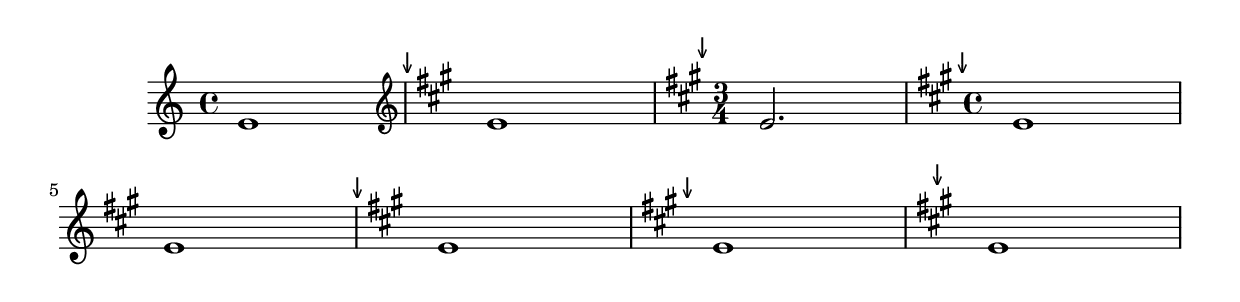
%% Do not edit this file; it is auto-generated from input/new
%% This file is in the public domain.
\version "2.13.1"

\header {
  texidoces = "
Si están especificadas, las marcas de texto se pueden alinear con
objetos de notación distintos a las líneas divisorias.  Entre estos
objetos se encuentran @code{ambitus}, @code{breathing-sign},
@code{clef}, @code{custos}, @code{staff-bar}, @code{left-edge},
@code{key-cancellation}, @code{key-signature} y @code{time-signature}.

En estos casos, las marcas de texto se centran horizontalmente sobre
el objeto, aunque esto se puede cambiar, como se muestra en la segunda
línea de este ejemplo (en una partitura con varios pentagramas, se
debe hacer este ajuste para todos los pentagramas).

"
  doctitlees = "Alinear marcas con varios objetos de notación"

%% Translation of GIT committish :0364058d18eb91836302a567c18289209d6e9706
  texidocde = "
Wenn angegeben, können Textzeichen auch an anderen Objekten als Taktstrichen
ausgerichtet werden.  Zu diesen Objekten gehören @code{ambitus},
@code{breathing-sign}, @code{clef}, @code{custos}, @code{staff-bar},
@code{left-edge}, @code{key-cancellation}, @code{key-signature} und
@code{time-signature}.

In diesem Fall werden die Zeichen horizontal über dem Objekt zentriert.
Diese Ausrichtung kann auch geändert werden, wie die zweite Zeile
des Beispiels zeigt.  In einer Partitur mit vielen Systemen sollte
diese Einstellung für alle Systeme gemacht werden.

"

  doctitlede = "Zeichen an verschiedenen Notationsobjekten ausrichten"

  lsrtags = "text"
  texidoc = "If specified, text marks may be aligned with notation
objects other than bar lines.  These objects include @code{ambitus},
@code{breathing-sign}, @code{clef}, @code{custos}, @code{staff-bar},
@code{left-edge}, @code{key-cancellation}, @code{key-signature}, and
@code{time-signature}.

In such cases, text marks will be horizontally centered above the
object.  However this can be changed, as demonstrated on the second
line of this example (in a score with multiple staves, this setting
should be done for all the staves)."
  doctitle = "Aligning marks with various notation objects"
} % begin verbatim


\relative c' {
  e1
  
  % the RehearsalMark will be centered above the Clef
  \override Score.RehearsalMark #'break-align-symbols = #'(clef)
  \key a \major
  \clef treble
  \mark "↓"
  e1
  
  % the RehearsalMark will be centered above the TimeSignature
  \override Score.RehearsalMark #'break-align-symbols = #'(time-signature)
  \key a \major
  \clef treble
  \time 3/4
  \mark "↓"
  e2.
  
  % the RehearsalMark will be centered above the KeySignature
  \override Score.RehearsalMark #'break-align-symbols = #'(key-signature)
  \key a \major
  \clef treble
  \time 4/4
  \mark "↓"
  e1

  \break
  e1
  
  % the RehearsalMark will be aligned with the left edge of the KeySignature
  \once \override Score.KeySignature #'break-align-anchor-alignment = #LEFT
  \mark "↓"
  \key a \major
  e1
  
  % the RehearsalMark will be aligned with the right edge of the KeySignature
  \once \override Score.KeySignature #'break-align-anchor-alignment = #RIGHT
  \key a \major
  \mark "↓"
  e1
  
  % the RehearsalMark will be aligned with the left edge of the KeySignature
  % and then shifted right by one unit.
  \once \override Score.KeySignature #'break-align-anchor = #1
  \key a \major
  \mark "↓"
  e1
}
